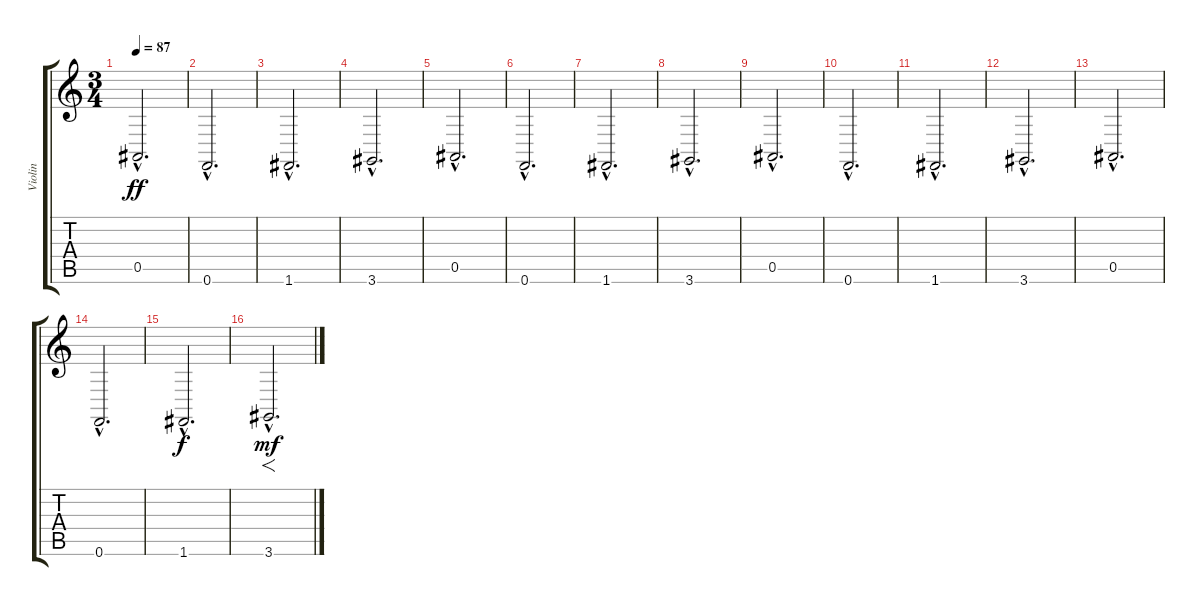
\track ("Violin" "Violin") {instrument violin}
\staff {score tabs}
\tuning (F4 C4 Ab3 Eb3 Bb2 F2) {hide}
\ts (3 4)
\tempo 87
\clef g2
\ks c
0.5{hac}.2{d dy ff} |
0.6{hac}.2{d} |
1.6{hac}.2{d} |
3.6{hac}.2{d} |
0.5{hac}.2{d} |
0.6{hac}.2{d} |
1.6{hac}.2{d} |
3.6{hac}.2{d} |
0.5{hac}.2{d} |
0.6{hac}.2{d} |
1.6{hac}.2{d} |
3.6{hac}.2{d} |
0.5{hac}.2{d} |
0.6{hac}.2{d} |
1.6{hac}.2{d dy f} |
3.6{hac}.2{f d dy mf}
